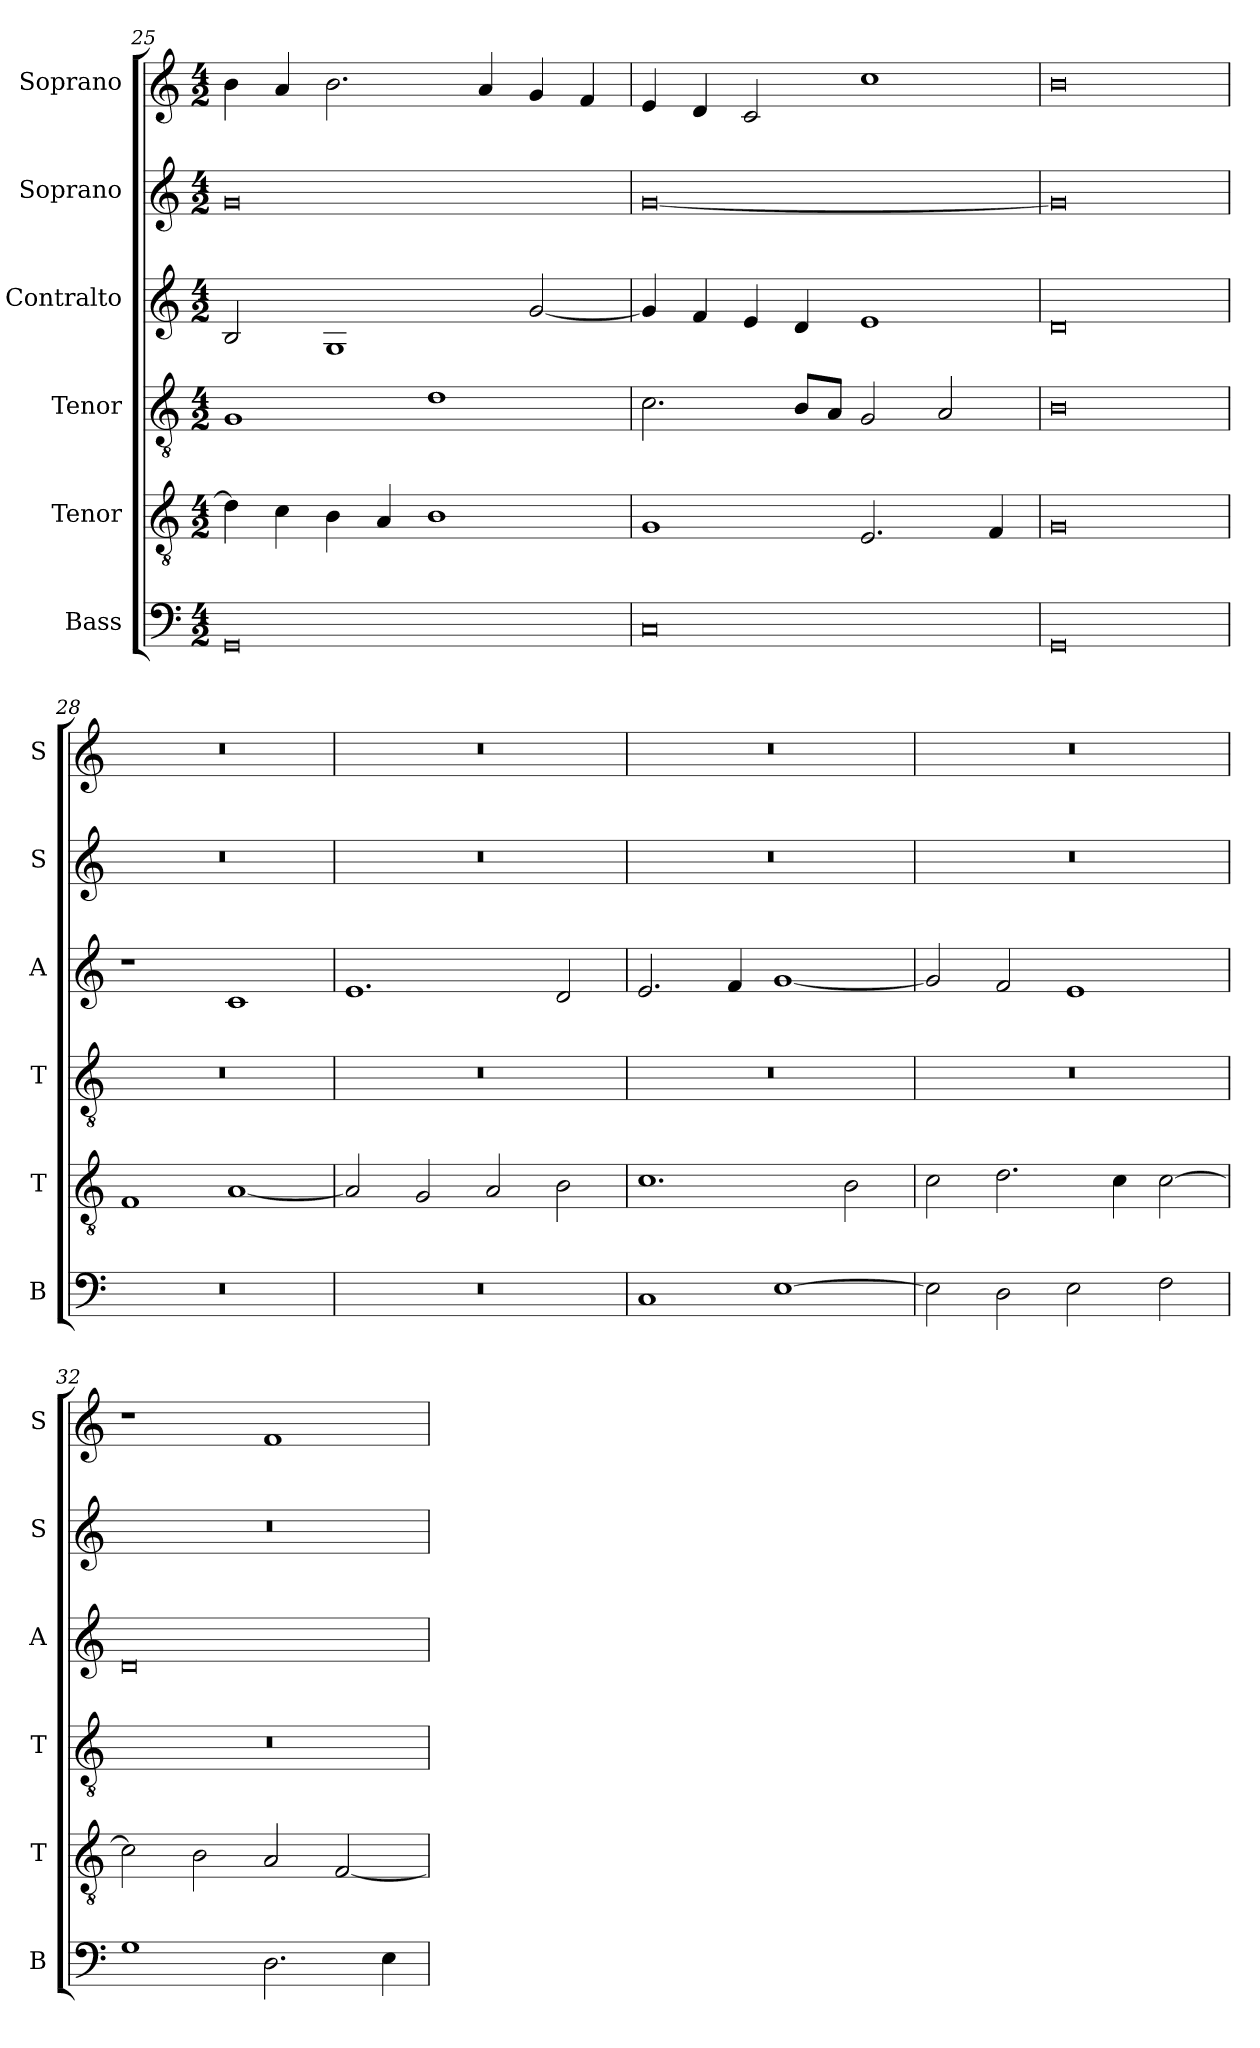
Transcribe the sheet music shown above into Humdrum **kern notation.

**kern	**kern	**kern	**kern	**kern	**kern
*part6	*part5	*part4	*part3	*part2	*part1
*staff6	*staff5	*staff4	*staff3	*staff2	*staff1
*I"Bass	*I"Tenor	*I"Tenor	*I"Contralto	*I"Soprano	*I"Soprano
*I'B	*I'T	*I'T	*I'A	*I'S	*I'S
*clefF4	*clefGv2	*clefGv2	*clefG2	*clefG2	*clefG2
*k[]	*k[]	*k[]	*k[]	*k[]	*k[]
*G:mix	*G:mix	*G:mix	*G:mix	*G:mix	*G:mix
*M4/2	*M4/2	*M4/2	*M4/2	*M4/2	*M4/2
=25	=25	=25	=25	=25	=25
0GG	4d]	1G	2B	0g	4b
.	4c	.	.	.	4a
.	4B	.	1G	.	2.b
.	4A	.	.	.	.
.	1B	1d	.	.	.
.	.	.	.	.	4a
.	.	.	[2g	.	4g
.	.	.	.	.	4f
=26	=26	=26	=26	=26	=26
0C	1G	2.c	4g]	[0g	4e
.	.	.	4f	.	4d
.	.	.	4e	.	2c
.	.	8B/L	4d	.	.
.	.	8A/J	.	.	.
.	2.E	2G	1e	.	1cc
.	.	2A	.	.	.
.	4F	.	.	.	.
=27	=27	=27	=27	=27	=27
0GG	0G	0B	0d	0g]	0b
=28	=28	=28	=28	=28	=28
0r	1F	0r	1r	0r	0r
.	[1A	.	1c	.	.
=29	=29	=29	=29	=29	=29
0r	2A]	0r	1.e	0r	0r
.	2G	.	.	.	.
.	2A	.	.	.	.
.	2B	.	2d	.	.
=30	=30	=30	=30	=30	=30
1C	1.c	0r	2.e	0r	0r
.	.	.	4f	.	.
[1E	.	.	[1g	.	.
.	2B	.	.	.	.
=31	=31	=31	=31	=31	=31
2E]	2c	0r	2g]	0r	0r
2D	2.d	.	2f	.	.
2E	.	.	1e	.	.
.	4c	.	.	.	.
2F	[2c	.	.	.	.
=32	=32	=32	=32	=32	=32
1G	2c]	0r	0d	0r	1r
.	2B	.	.	.	.
2.D	2A	.	.	.	1f
.	[2F	.	.	.	.
4E	.	.	.	.	.
=	=	=	=	=	=
*-	*-	*-	*-	*-	*-
